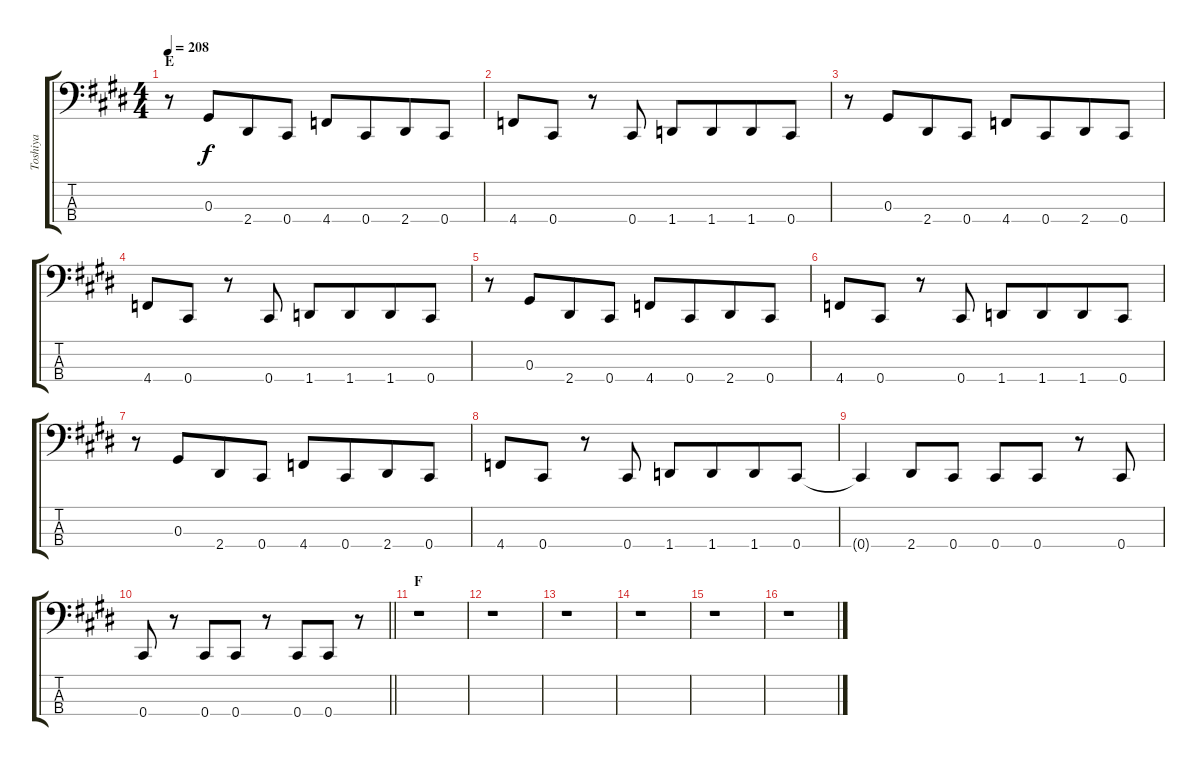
\track ("Toshiya" "Toshiya") {instrument electricbasspick}
\staff {score tabs}
\tuning (Gb2 Db2 Ab1 Db1) {hide}
\ts (4 4)
\section ("" "E")
\tempo 208
\clef f4
\ks c#minor
r.8{dy f} 0.3.8{beam merge} 2.4.8 0.4.8 4.4.8 0.4.8{beam merge} 2.4.8 0.4.8 |
4.4.8 0.4.8 r.8 0.4.8 1.4.8 1.4.8{beam merge} 1.4.8 0.4.8 |
r.8 0.3.8{beam merge} 2.4.8 0.4.8 4.4.8 0.4.8{beam merge} 2.4.8 0.4.8 |
4.4.8 0.4.8 r.8 0.4.8 1.4.8 1.4.8{beam merge} 1.4.8 0.4.8 |
r.8 0.3.8{beam merge} 2.4.8 0.4.8 4.4.8 0.4.8{beam merge} 2.4.8 0.4.8 |
4.4.8 0.4.8 r.8 0.4.8 1.4.8 1.4.8{beam merge} 1.4.8 0.4.8 |
r.8 0.3.8{beam merge} 2.4.8 0.4.8 4.4.8 0.4.8{beam merge} 2.4.8 0.4.8 |
4.4.8 0.4.8 r.8 0.4.8 1.4.8 1.4.8{beam merge} 1.4.8 0.4.8 |
0.4{t}.4 2.4.8 0.4.8 0.4.8 0.4.8 r.8 0.4.8 |
\barLineRight lightlight
0.4.8 r.8 0.4.8 0.4.8 r.8 0.4.8{beam merge} 0.4.8 r.8 |
\section ("" "F")
r.1 |
r.1 |
r.1 |
r.1 |
r.1 |
r.1
